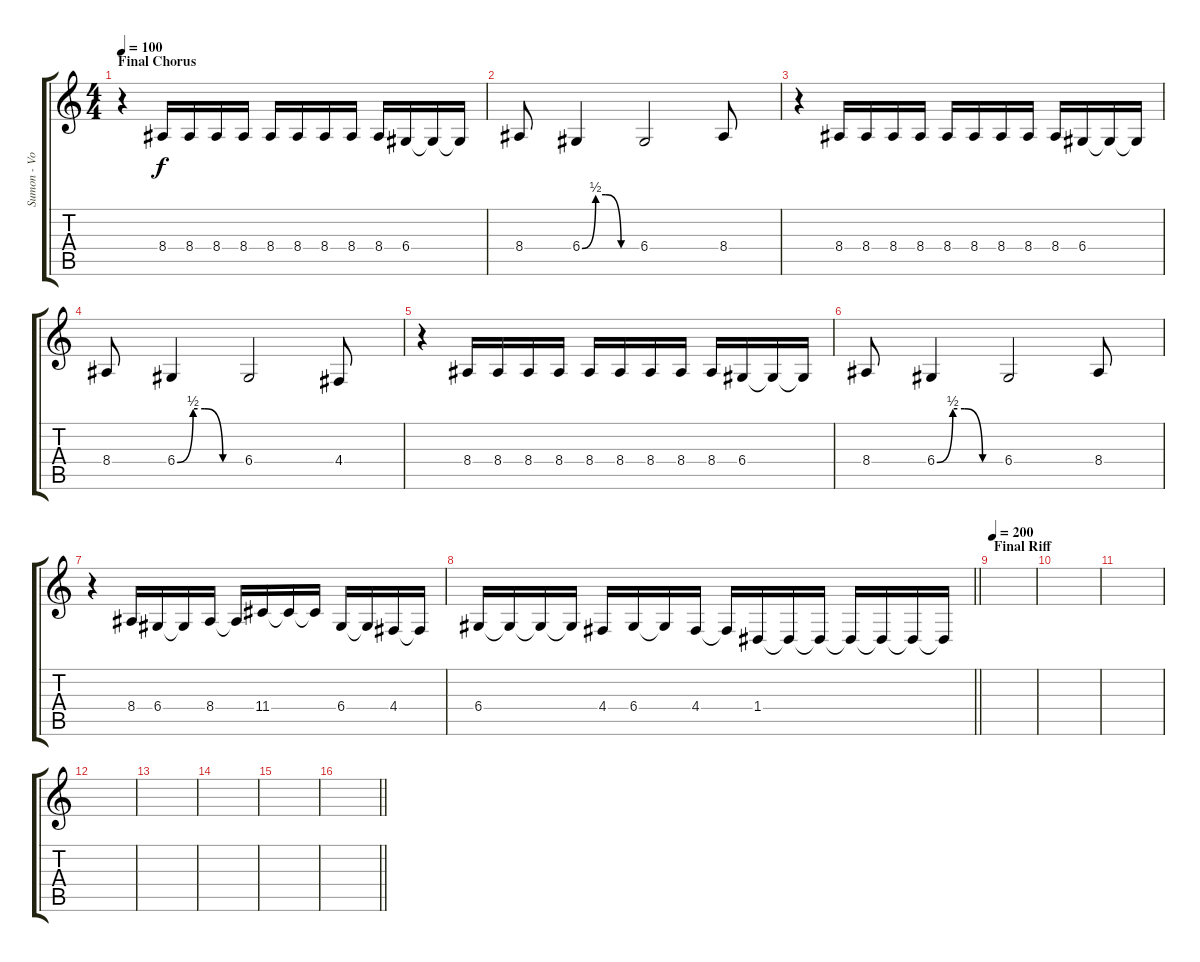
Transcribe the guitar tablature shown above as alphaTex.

\track ("Sumon - Vocals" "Sumon - Vo") {instrument trumpet}
\staff {score tabs}
\tuning (E4 B3 G3 D3 A2 E2) {hide}
\ts (4 4)
\section ("" "Final Chorus")
\tempo 100
\clef g2
\ks c
r.4{dy f} 8.4.16 8.4.16 8.4.16 8.4.16 8.4.16 8.4.16 8.4.16 8.4.16 8.4.16 6.4.16 6.4{t}.16 6.4{t}.16 |
8.4.8 6.4{be (custom 0 0 15 2 26 2 43 0 60 0)}.4 6.4.2 8.4.8 |
r.4 8.4.16 8.4.16 8.4.16 8.4.16 8.4.16 8.4.16 8.4.16 8.4.16 8.4.16 6.4.16 6.4{t}.16 6.4{t}.16 |
8.4.8 6.4{be (custom 0 0 15 2 26 2 43 0 60 0)}.4 6.4.2 4.4.8 |
r.4 8.4.16 8.4.16 8.4.16 8.4.16 8.4.16 8.4.16 8.4.16 8.4.16 8.4.16 6.4.16 6.4{t}.16 6.4{t}.16 |
8.4.8 6.4{be (custom 0 0 15 2 26 2 43 0 60 0)}.4 6.4.2 8.4.8 |
r.4 8.4.16 6.4.16 6.4{t}.16 8.4.16 8.4{t}.16 11.4.16 11.4{t}.16 11.4{t}.16 6.4.16 6.4{t}.16 4.4.16 4.4{t}.16 |
\barLineRight lightlight
6.4.16 6.4{t}.16 6.4{t}.16 6.4{t}.16 4.4.16 6.4.16 6.4{t}.16 4.4.16 4.4{t}.16 1.4.16 1.4{t}.16 1.4{t}.16 1.4{t}.16 1.4{t}.16 1.4{t}.16 1.4{t}.16 |
\section ("" "Final Riff")
\tempo 200
|
|
|
|
|
|
|
\barLineRight lightlight
